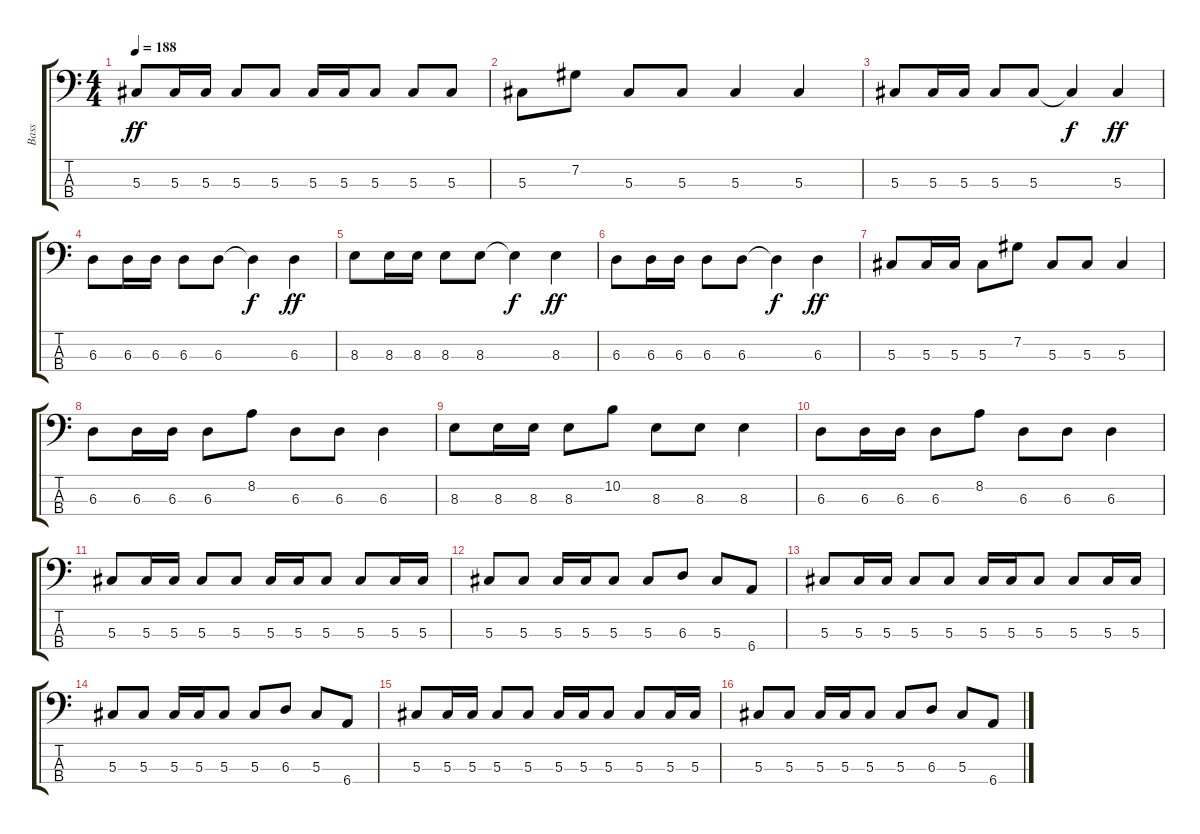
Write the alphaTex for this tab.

\track ("Bass" "Bass") {instrument electricbasspick}
\staff {score tabs}
\tuning (Gb2 Db2 Ab1 Eb1) {hide}
\ts (4 4)
\tempo 188
\clef f4
\ks c
5.3.8{dy ff} 5.3.16 5.3.16 5.3.8 5.3.8 5.3.16 5.3.16 5.3.8 5.3.8 5.3.8 |
5.3.8 7.2.8 5.3.8 5.3.8 5.3.4 5.3.4 |
5.3.8 5.3.16 5.3.16 5.3.8 5.3.8 5.3{t}.4{dy f} 5.3.4{dy ff} |
6.3.8 6.3.16 6.3.16 6.3.8 6.3.8 6.3{t}.4{dy f} 6.3.4{dy ff} |
8.3.8 8.3.16 8.3.16 8.3.8 8.3.8 8.3{t}.4{dy f} 8.3.4{dy ff} |
6.3.8 6.3.16 6.3.16 6.3.8 6.3.8 6.3{t}.4{dy f} 6.3.4{dy ff} |
5.3.8 5.3.16 5.3.16 5.3.8 7.2.8 5.3.8 5.3.8 5.3.4 |
6.3.8 6.3.16 6.3.16 6.3.8 8.2.8 6.3.8 6.3.8 6.3.4 |
8.3.8 8.3.16 8.3.16 8.3.8 10.2.8 8.3.8 8.3.8 8.3.4 |
6.3.8 6.3.16 6.3.16 6.3.8 8.2.8 6.3.8 6.3.8 6.3.4 |
5.3.8 5.3.16 5.3.16 5.3.8 5.3.8 5.3.16 5.3.16 5.3.8 5.3.8 5.3.16 5.3.16 |
5.3.8 5.3.8 5.3.16 5.3.16 5.3.8 5.3.8 6.3.8 5.3.8 6.4.8 |
5.3.8 5.3.16 5.3.16 5.3.8 5.3.8 5.3.16 5.3.16 5.3.8 5.3.8 5.3.16 5.3.16 |
5.3.8 5.3.8 5.3.16 5.3.16 5.3.8 5.3.8 6.3.8 5.3.8 6.4.8 |
5.3.8 5.3.16 5.3.16 5.3.8 5.3.8 5.3.16 5.3.16 5.3.8 5.3.8 5.3.16 5.3.16 |
5.3.8 5.3.8 5.3.16 5.3.16 5.3.8 5.3.8 6.3.8 5.3.8 6.4.8
